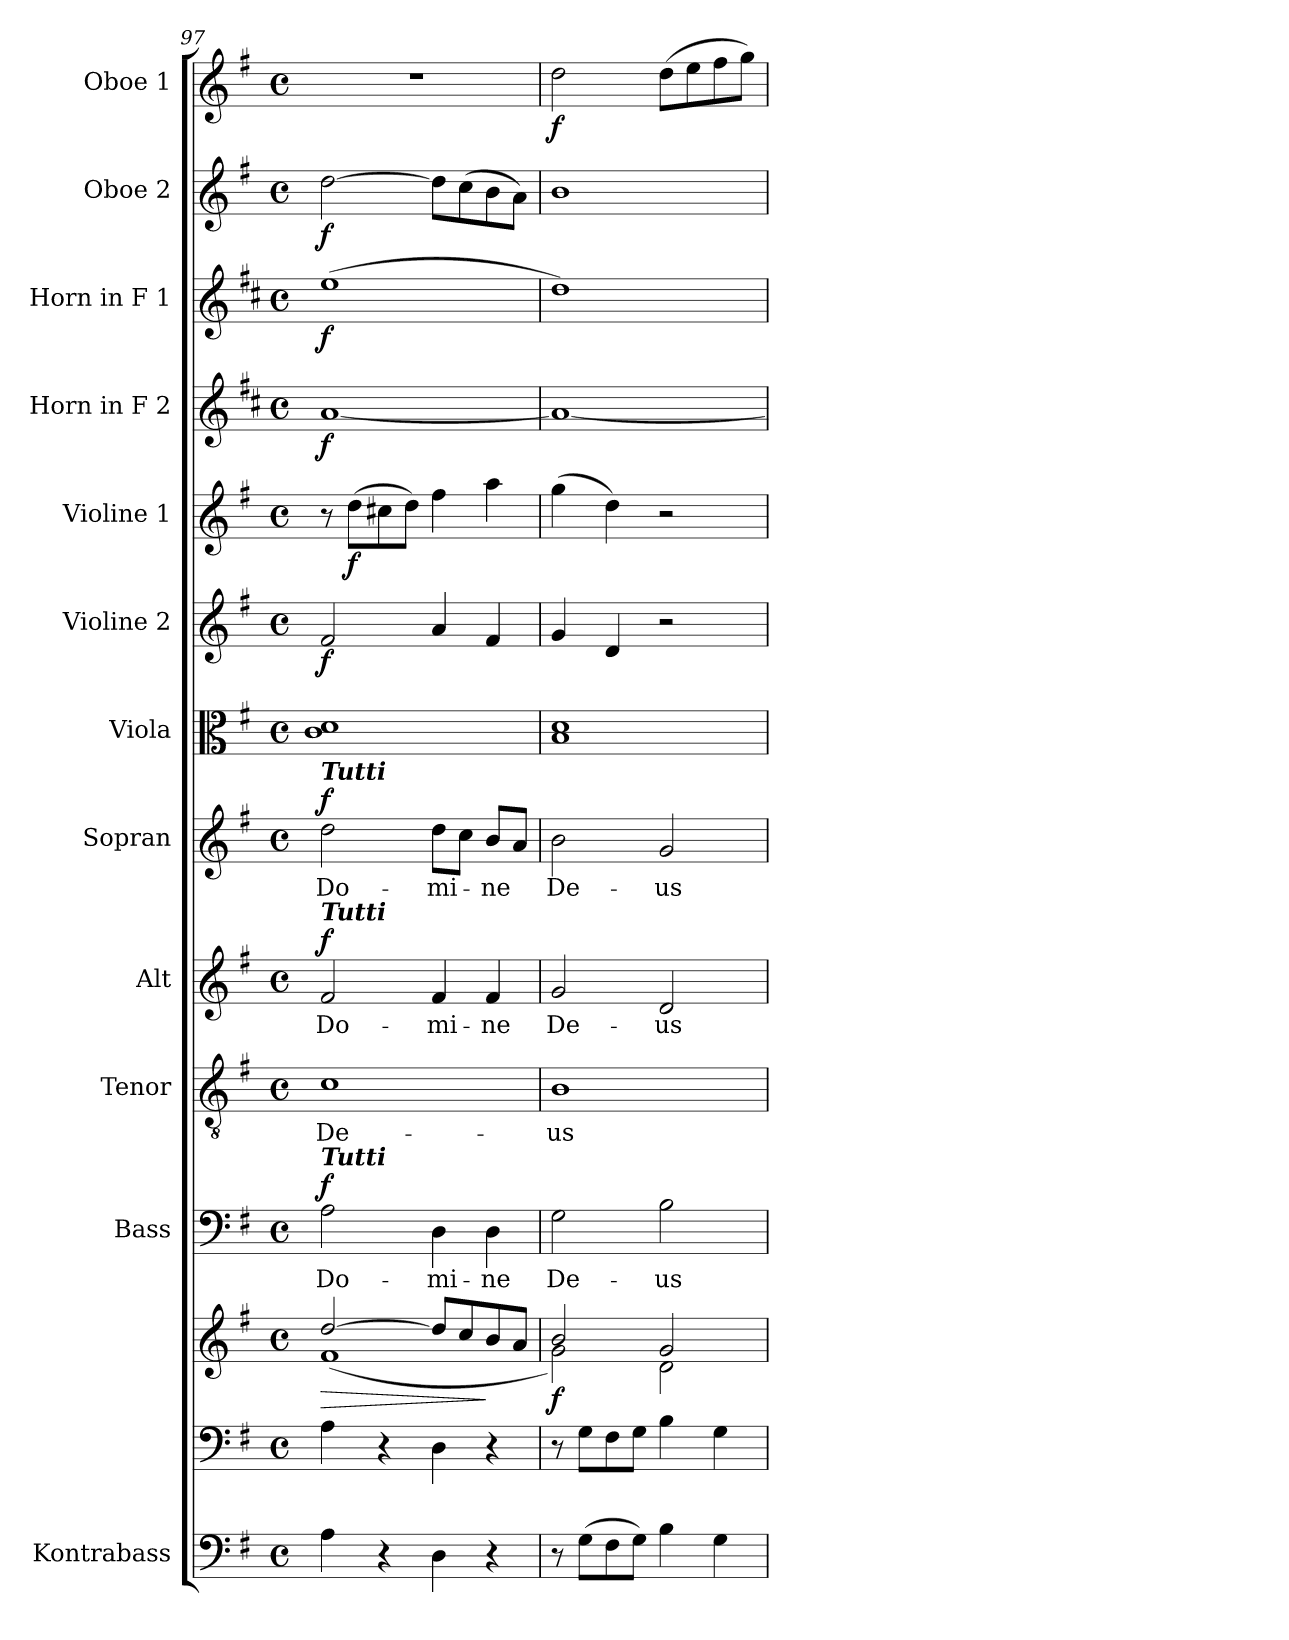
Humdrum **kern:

**kern	**kern	**kern	**dynam	**kern	**text	**dynam	**kern	**text	**kern	**text	**dynam	**kern	**text	**dynam	**kern	**kern	**dynam	**kern	**dynam	**kern	**dynam	**kern	**dynam	**kern	**dynam	**kern	**dynam
*part13	*part12	*part12	*part12	*part11	*part11	*part11	*part10	*part10	*part9	*part9	*part9	*part8	*part8	*part8	*part7	*part6	*part6	*part5	*part5	*part4	*part4	*part3	*part3	*part2	*part2	*part1	*part1
*staff14	*staff13	*staff12	*staff12/13	*staff11	*staff11	*staff11	*staff10	*staff10	*staff9	*staff9	*staff9	*staff8	*staff8	*staff8	*staff7	*staff6	*staff6	*staff5	*staff5	*staff4	*staff4	*staff3	*staff3	*staff2	*staff2	*staff1	*staff1
*I"Kontrabass	*	*	*	*I"Bass	*	*	*I"Tenor	*	*I"Alt	*	*	*I"Sopran	*	*	*I"Viola	*I"Violine 2	*	*I"Violine 1	*	*I"Horn in F 2	*	*I"Horn in F 1	*	*I"Oboe 2	*	*I"Oboe 1	*
*I'Kb.	*	*	*	*I'B.	*	*	*I'T.	*	*I'A.	*	*	*I'S.	*	*	*I'Vla.	*I'Vl. 2	*	*I'Vl. 1	*	*	*	*	*	*I'Ob. 2	*	*I'Ob. 1	*
!!LO:PB:g=z
*clefF4	*clefF4	*clefG2	*	*clefF4	*	*	*clefGv2	*	*clefG2	*	*	*clefG2	*	*	*clefC3	*clefG2	*	*clefG2	*	*clefG2	*	*clefG2	*	*clefG2	*	*clefG2	*
*ITrd7c12	*	*	*	*	*	*	*	*	*	*	*	*	*	*	*	*	*	*	*	*ITrd4c7	*	*ITrd4c7	*	*	*	*	*
*k[f#]	*k[f#]	*k[f#]	*	*k[f#]	*	*	*k[f#]	*	*k[f#]	*	*	*k[f#]	*	*	*k[f#]	*k[f#]	*	*k[f#]	*	*k[f#]	*	*k[f#]	*	*k[f#]	*	*k[f#]	*
*G:	*G:	*G:	*	*G:	*	*	*G:	*	*G:	*	*	*G:	*	*	*G:	*G:	*	*G:	*	*G:	*	*G:	*	*G:	*	*G:	*
*M4/4	*M4/4	*M4/4	*	*M4/4	*	*	*M4/4	*	*M4/4	*	*	*M4/4	*	*	*M4/4	*M4/4	*	*M4/4	*	*M4/4	*	*M4/4	*	*M4/4	*	*M4/4	*
*met(c)	*met(c)	*met(c)	*	*met(c)	*	*	*met(c)	*	*met(c)	*	*	*met(c)	*	*	*met(c)	*met(c)	*	*met(c)	*	*met(c)	*	*met(c)	*	*met(c)	*	*met(c)	*
=97	=97	=97	=97	=97	=97	=97	=97	=97	=97	=97	=97	=97	=97	=97	=97	=97	=97	=97	=97	=97	=97	=97	=97	=97	=97	=97	=97
!	!	!	!	!	!	!	!	!	!	!	!	!LO:TX:a:Bi:t=Tutti	!	!	!	!	!	!	!	!	!	!	!	!	!	!	!
!	!	!	!	!	!	!	!	!	!LO:TX:a:Bi:t=Tutti	!	!	!	!	!	!	!	!	!	!	!	!	!	!	!	!	!	!
!	!	!	!	!LO:TX:a:Bi:t=Tutti	!	!	!	!	!	!	!	!	!	!	!	!	!	!	!	!	!	!	!	!	!	!	!
!	!	!	!LO:HP:b	!	!LO:LY:b	!LO:DY:a	!	!LO:LY:b	!	!LO:LY:b	!LO:DY:a	!	!LO:LY:b	!LO:DY:a	!	!	!LO:DY:b	!	!	!	!LO:DY:b	!	!LO:DY:b	!	!LO:DY:b	!	!
*	*	*^	*	*	*	*	*	*	*	*	*	*	*	*	*	*	*	*	*	*	*	*	*	*	*	*	*
4AA\	4A\	[>2dd/	(<1f#	>	2A\	Do-	f	1c	De-	2f#/	Do-	f	2dd\	Do-	f	1c 1d	2f#/	f	8r	.	[1d	f	(>1a	f	[2dd\	f	1r	.
!	!	!	!	!	!	!	!	!	!	!	!	!	!	!	!	!	!	!	!	!LO:DY:b	!	!	!	!	!	!	!	!
.	.	.	.	.	.	.	.	.	.	.	.	.	.	.	.	.	.	.	(>8dd\L	f	.	.	.	.	.	.	.	.
4r	4r	.	.	.	.	.	.	.	.	.	.	.	.	.	.	.	.	.	8cc#X\	.	.	.	.	.	.	.	.	.
.	.	.	.	.	.	.	.	.	.	.	.	.	.	.	.	.	.	.	8dd\J)	.	.	.	.	.	.	.	.	.
!	!	!	!	!	!	!LO:LY:b	!	!	!	!	!LO:LY:b	!	!	!LO:LY:b	!	!	!	!	!	!	!	!	!	!	!	!	!	!
4DD\	4D\	8dd/L]	.	.	4D\	-mi-	.	.	.	4f#/	-mi-	.	8dd\L	-mi-	.	.	4a/	.	4ff#\	.	.	.	.	.	8dd\L]	.	.	.
.	.	8cc/	.	.	.	.	.	.	.	.	.	.	8cc\J	.	.	.	.	.	.	.	.	.	.	.	(>8cc\	.	.	.
!	!	!	!	!	!	!LO:LY:b	!	!	!	!	!LO:LY:b	!	!	!LO:LY:b	!	!	!	!	!	!	!	!	!	!	!	!	!	!
4r	4r	8b/	.	]	4D\	-ne	.	.	.	4f#/	-ne	.	8b/L	-ne	.	.	4f#/	.	4aa\	.	.	.	.	.	8b\	.	.	.
.	.	8a/J	.	.	.	.	.	.	.	.	.	.	8a/J	.	.	.	.	.	.	.	.	.	.	.	8a\J)	.	.	.
=98	=98	=98	=98	=98	=98	=98	=98	=98	=98	=98	=98	=98	=98	=98	=98	=98	=98	=98	=98	=98	=98	=98	=98	=98	=98	=98	=98	=98
!	!	!	!	!LO:DY:b	!	!LO:LY:b	!	!	!LO:LY:b	!	!LO:LY:b	!	!	!LO:LY:b	!	!	!	!	!	!	!	!	!	!	!	!	!	!LO:DY:b
8r	8r	2b/	2g\)	f	2G\	De-	.	1B	-us	2g/	De-	.	2b\	De-	.	1B 1d	4g/	.	(>4gg\	.	1d_	.	1g)	.	1b	.	2dd\	f
(>8GG\L	8G\L	.	.	.	.	.	.	.	.	.	.	.	.	.	.	.	.	.	.	.	.	.	.	.	.	.	.	.
8FF#\	8F#\	.	.	.	.	.	.	.	.	.	.	.	.	.	.	.	4d/	.	4dd\)	.	.	.	.	.	.	.	.	.
8GG\J)	8G\J	.	.	.	.	.	.	.	.	.	.	.	.	.	.	.	.	.	.	.	.	.	.	.	.	.	.	.
!	!	!	!	!	!	!LO:LY:b	!	!	!	!	!LO:LY:b	!	!	!LO:LY:b	!	!	!	!	!	!	!	!	!	!	!	!	!	!
4BB\	4B\	2g/	2d\	.	2B\	-us	.	.	.	2d/	-us	.	2g/	-us	.	.	2r	.	2r	.	.	.	.	.	.	.	(>8dd\L	.
.	.	.	.	.	.	.	.	.	.	.	.	.	.	.	.	.	.	.	.	.	.	.	.	.	.	.	8ee\	.
4GG\	4G\	.	.	.	.	.	.	.	.	.	.	.	.	.	.	.	.	.	.	.	.	.	.	.	.	.	8ff#\	.
.	.	.	.	.	.	.	.	.	.	.	.	.	.	.	.	.	.	.	.	.	.	.	.	.	.	.	8gg\J)	.
*	*	*v	*v	*	*	*	*	*	*	*	*	*	*	*	*	*	*	*	*	*	*	*	*	*	*	*	*	*
=	=	=	=	=	=	=	=	=	=	=	=	=	=	=	=	=	=	=	=	=	=	=	=	=	=	=	=
*-	*-	*-	*-	*-	*-	*-	*-	*-	*-	*-	*-	*-	*-	*-	*-	*-	*-	*-	*-	*-	*-	*-	*-	*-	*-	*-	*-
